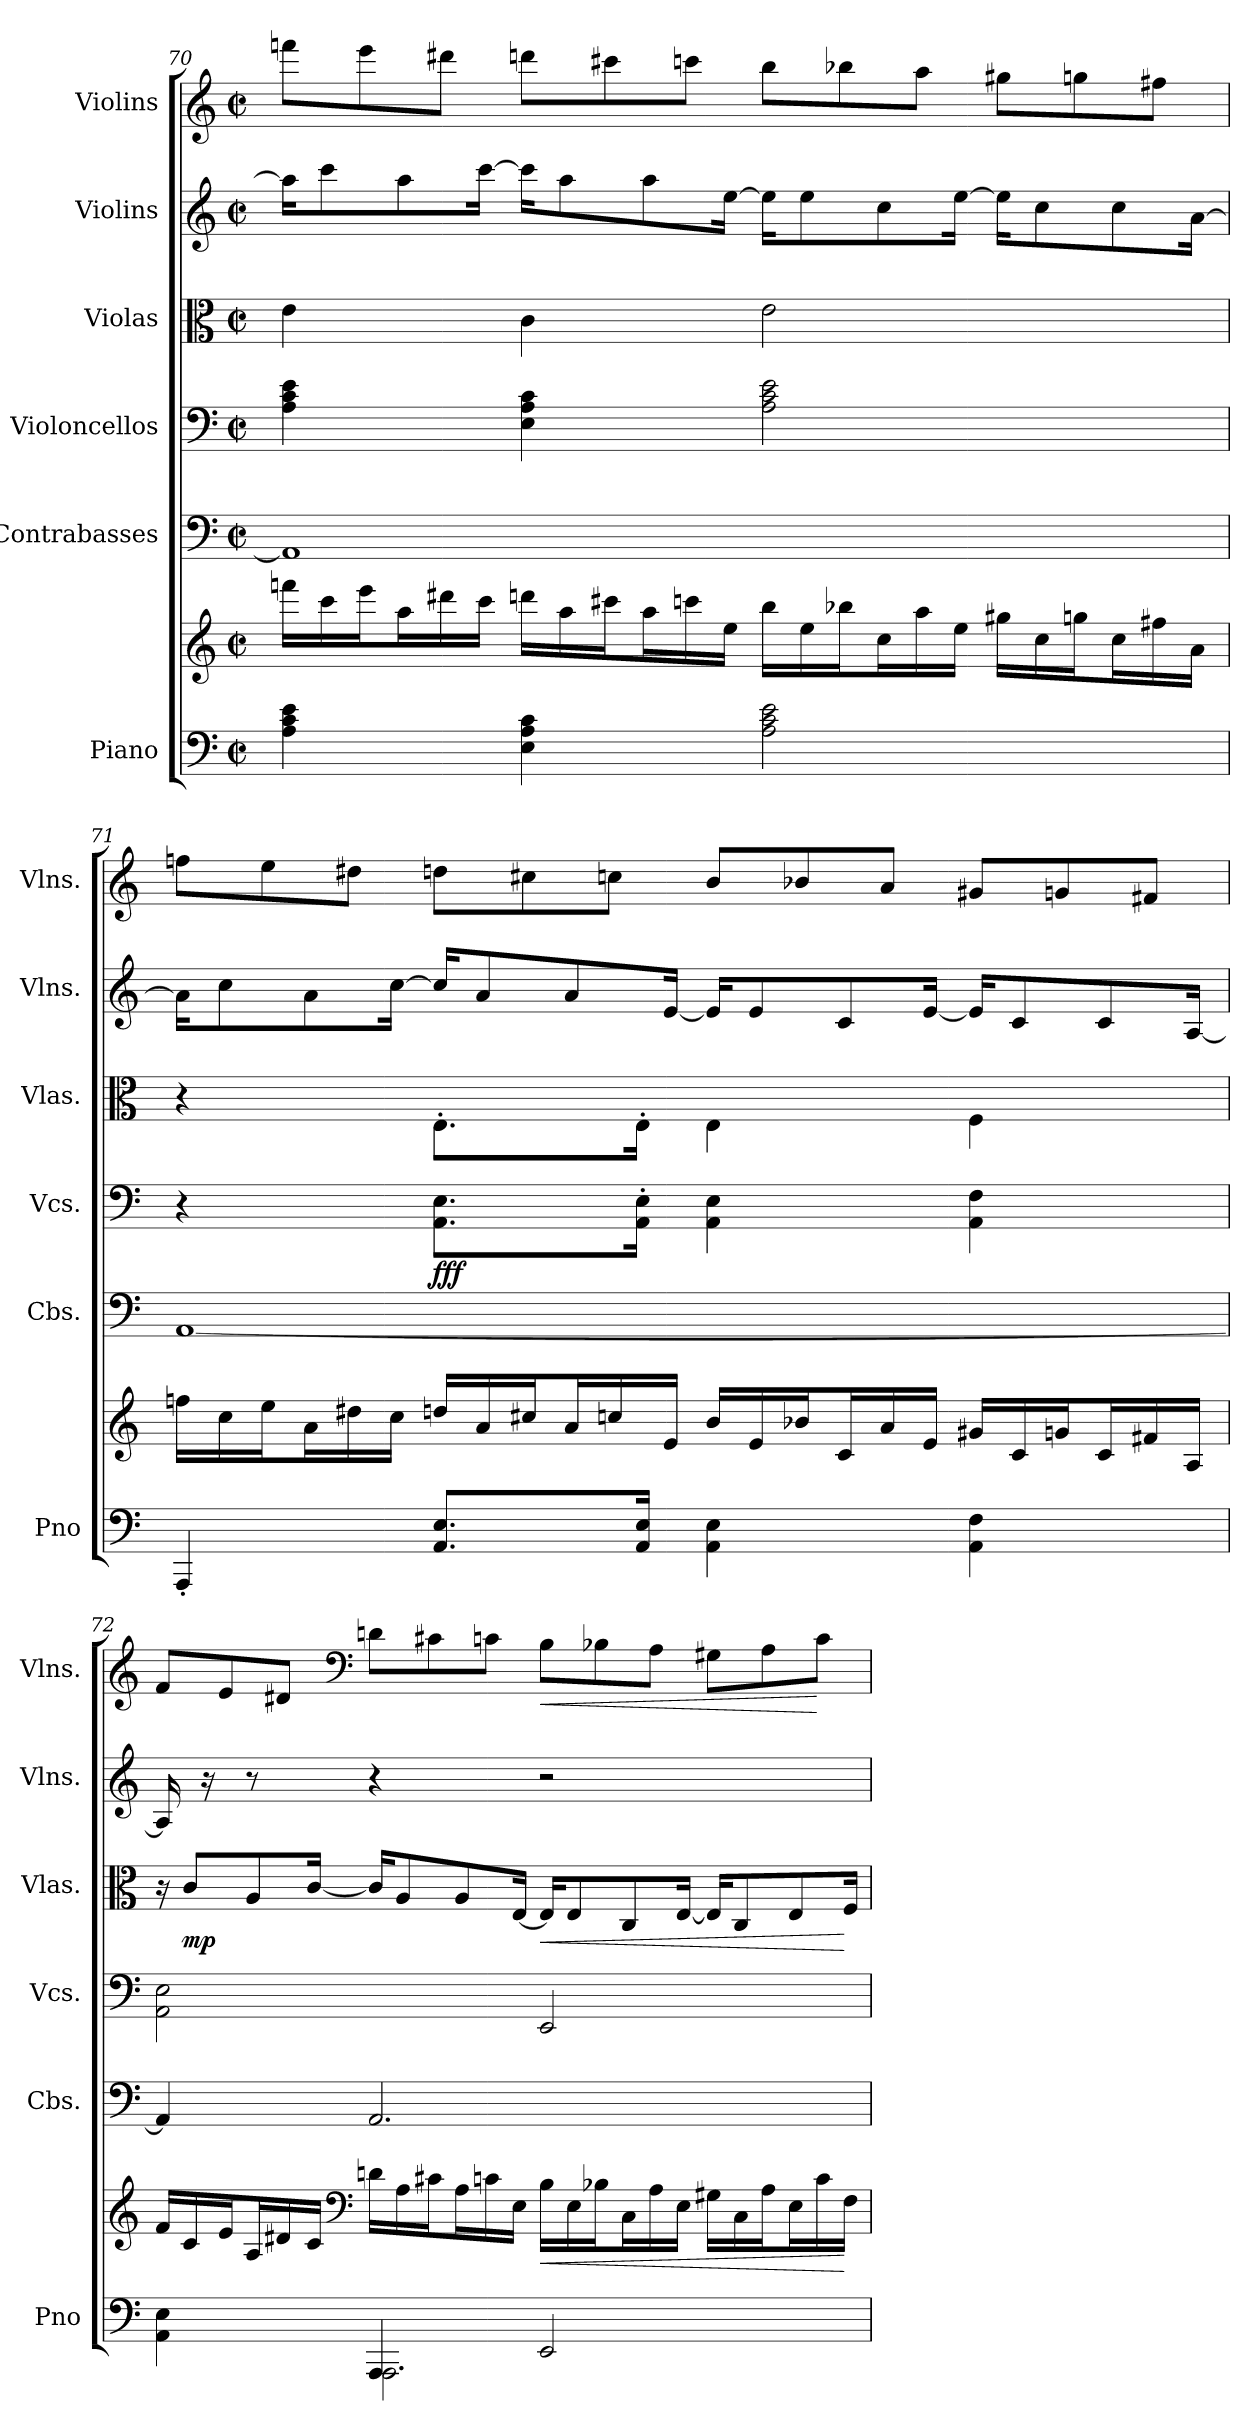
**kern	**kern	**dynam	**kern	**kern	**dynam	**kern	**dynam	**kern	**dynam	**kern	**dynam
*part6	*part6	*part6	*part5	*part4	*part4	*part3	*part3	*part2	*part2	*part1	*part1
*staff7	*staff6	*staff6/7	*staff5	*staff4	*staff4	*staff3	*staff3	*staff2	*staff2	*staff1	*staff1
*I"Piano	*	*	*I"Contrabasses	*I"Violoncellos	*	*I"Violas	*	*I"Violins	*	*I"Violins	*
*I'Pno	*	*	*I'Cbs.	*I'Vcs.	*	*I'Vlas.	*	*I'Vlns.	*	*I'Vlns.	*
!!LO:LB:g=z
*clefF4	*clefG2	*	*clefF4	*clefF4	*	*clefC3	*	*clefG2	*	*clefG2	*
*	*	*	*ITrd7c12	*	*	*	*	*	*	*	*
*k[]	*k[]	*	*k[]	*k[]	*	*k[]	*	*k[]	*	*k[]	*
*M4/4	*M4/4	*	*M4/4	*M4/4	*	*M4/4	*	*M4/4	*	*M4/4	*
*met(c|)	*met(c|)	*	*met(c|)	*met(c|)	*	*met(c|)	*	*met(c|)	*	*met(c|)	*
*	*Xtuplet	*	*	*	*	*	*	*Xtuplet	*	*Xtuplet	*
=70	=70	=70	=70	=70	=70	=70	=70	=70	=70	=70	=70
4A\ 4c\ 4e\	24fffn\LL	.	1AAA]	4A\ 4c\ 4e\	.	4e\	.	24aa\KL]	.	12fffn\L	.
.	24ccc\	.	.	.	.	.	.	12ccc\	.	.	.
.	24eee\J	.	.	.	.	.	.	.	.	12eee\	.
.	24aa\L	.	.	.	.	.	.	12aa\	.	.	.
.	24ddd#X\	.	.	.	.	.	.	.	.	12ddd#X\J	.
.	24ccc\JJ	.	.	.	.	.	.	[24ccc\Jk	.	.	.
4E\ 4A\ 4c\	24dddn\LL	.	.	4E\ 4A\ 4c\	.	4c\	.	24ccc\KL]	.	12dddn\L	.
.	24aa\	.	.	.	.	.	.	12aa\	.	.	.
.	24ccc#X\J	.	.	.	.	.	.	.	.	12ccc#X\	.
.	24aa\L	.	.	.	.	.	.	12aa\	.	.	.
.	24cccn\	.	.	.	.	.	.	.	.	12cccn\J	.
.	24ee\JJ	.	.	.	.	.	.	[24ee\Jk	.	.	.
2A\ 2c\ 2e\	24bb\LL	.	.	2A\ 2c\ 2e\	.	2e\	.	24ee\KL]	.	12bb\L	.
.	24ee\	.	.	.	.	.	.	12ee\	.	.	.
.	24bb-X\J	.	.	.	.	.	.	.	.	12bb-X\	.
.	24cc\L	.	.	.	.	.	.	12cc\	.	.	.
.	24aa\	.	.	.	.	.	.	.	.	12aa\J	.
.	24ee\JJ	.	.	.	.	.	.	[24ee\Jk	.	.	.
.	24gg#X\LL	.	.	.	.	.	.	24ee\KL]	.	12gg#X\L	.
.	24cc\	.	.	.	.	.	.	12cc\	.	.	.
.	24ggn\J	.	.	.	.	.	.	.	.	12ggn\	.
.	24cc\L	.	.	.	.	.	.	12cc\	.	.	.
.	24ff#X\	.	.	.	.	.	.	.	.	12ff#X\J	.
.	24a\JJ	.	.	.	.	.	.	[24a\Jk	.	.	.
=71	=71	=71	=71	=71	=71	=71	=71	=71	=71	=71	=71
!	!	!LO:DY:b	!	!	!	!	!	!	!LO:DY:b	!	!
4AAA'/	24ffn\LL	other-dynamics	[1AAA	4r	.	4r	.	24a\KL]	other-dynamics	12ffn\L	.
.	24cc\	.	.	.	.	.	.	12cc\	.	.	.
.	24ee\J	.	.	.	.	.	.	.	.	12ee\	.
.	24a\L	.	.	.	.	.	.	12a\	.	.	.
.	24dd#X\	.	.	.	.	.	.	.	.	12dd#X\J	.
.	24cc\JJ	.	.	.	.	.	.	[24cc\Jk	.	.	.
!	!	!	!	!	!LO:DY:b	!	!	!	!	!	!
8.AA/ 8.E/L	24ddn/LL	.	.	8.AA\ 8.E\L	fff	8.E'\L	.	24cc/KL]	.	12ddn\L	.
.	24a/	.	.	.	.	.	.	12a/	.	.	.
.	24cc#X/J	.	.	.	.	.	.	.	.	12cc#X\	.
.	24a/L	.	.	.	.	.	.	12a/	.	.	.
.	24ccn/	.	.	.	.	.	.	.	.	12ccn\J	.
16AA/ 16E/Jk	.	.	.	16AA\' 16E\'Jk	.	16E'\Jk	.	.	.	.	.
.	24e/JJ	.	.	.	.	.	.	[24e/Jk	.	.	.
4AA\ 4E\	24b/LL	.	.	4AA\ 4E\	.	4E\	.	24e/KL]	.	12b/L	.
.	24e/	.	.	.	.	.	.	12e/	.	.	.
.	24b-X/J	.	.	.	.	.	.	.	.	12b-X/	.
.	24c/L	.	.	.	.	.	.	12c/	.	.	.
.	24a/	.	.	.	.	.	.	.	.	12a/J	.
.	24e/JJ	.	.	.	.	.	.	[24e/Jk	.	.	.
4AA\ 4F\	24g#X/LL	.	.	4AA\ 4F\	.	4F\	.	24e/KL]	.	12g#X/L	.
.	24c/	.	.	.	.	.	.	12c/	.	.	.
.	24gn/J	.	.	.	.	.	.	.	.	12gn/	.
.	24c/L	.	.	.	.	.	.	12c/	.	.	.
.	24f#X/	.	.	.	.	.	.	.	.	12f#X/J	.
.	24A/JJ	.	.	.	.	.	.	[24A/Jk	.	.	.
!!LO:PB:g=z
=72	=72	=72	=72	=72	=72	=72	=72	=72	=72	=72	=72
*^	*	*	*	*	*	*	*	*	*	*	*
*	*	*	*	*	*	*	*Xtuplet	*	*	*	*	*
4AA\ 4E\	4ryy	24f/LL	.	4AAA/]	2AA\ 2E\	.	24r	.	16A/]	.	12f/L	.
!	!	!	!	!	!	!	!	!LO:DY:b	!	!	!	!
.	.	24c/	.	.	.	.	12c/L	mp	.	.	.	.
.	.	.	.	.	.	.	.	.	16r	.	.	.
.	.	24e/J	.	.	.	.	.	.	.	.	12e/	.
.	.	24A/L	.	.	.	.	12A/	.	8r	.	.	.
.	.	24d#X/	.	.	.	.	.	.	.	.	12d#X/J	.
.	.	24c/JJ	.	.	.	.	[24c/Jk	.	.	.	.	.
*	*	*clefF4	*	*	*	*	*	*	*	*	*clefF4	*
4AAA/	2.AAA\	24dn\LL	.	2.AAA/	.	.	24c/KL]	.	4r	.	12dn\L	.
.	.	24A\	.	.	.	.	12A/	.	.	.	.	.
.	.	24c#X\J	.	.	.	.	.	.	.	.	12c#X\	.
.	.	24A\L	.	.	.	.	12A/	.	.	.	.	.
.	.	24cn\	.	.	.	.	.	.	.	.	12cn\J	.
.	.	24E\JJ	.	.	.	.	[24E/Jk	.	.	.	.	.
!	!	!	!LO:HP:b	!	!	!	!	!LO:HP:b	!	!	!	!LO:HP:b
2EE/	.	24B\LL	<	.	2EE/	.	24E/KL]	<	2r	.	12B\L	<
.	.	24E\	.	.	.	.	12E/	.	.	.	.	.
.	.	24B-X\J	.	.	.	.	.	.	.	.	12B-X\	.
.	.	24C\L	.	.	.	.	12C/	.	.	.	.	.
.	.	24A\	.	.	.	.	.	.	.	.	12A\J	.
.	.	24E\JJ	.	.	.	.	[24E/Jk	.	.	.	.	.
.	.	24G#X\LL	.	.	.	.	24E/KL]	.	.	.	12G#X\L	.
.	.	24C\	.	.	.	.	12C/	.	.	.	.	.
.	.	24A\J	.	.	.	.	.	.	.	.	12A\	.
.	.	24E\L	.	.	.	.	12E/	.	.	.	.	.
.	.	24c\	.	.	.	.	.	.	.	.	12c\J	[
.	.	24F\JJ	[	.	.	.	24F/Jk	[	.	.	.	.
*v	*v	*	*	*	*	*	*	*	*	*	*	*
=	=	=	=	=	=	=	=	=	=	=	=
*-	*-	*-	*-	*-	*-	*-	*-	*-	*-	*-	*-
